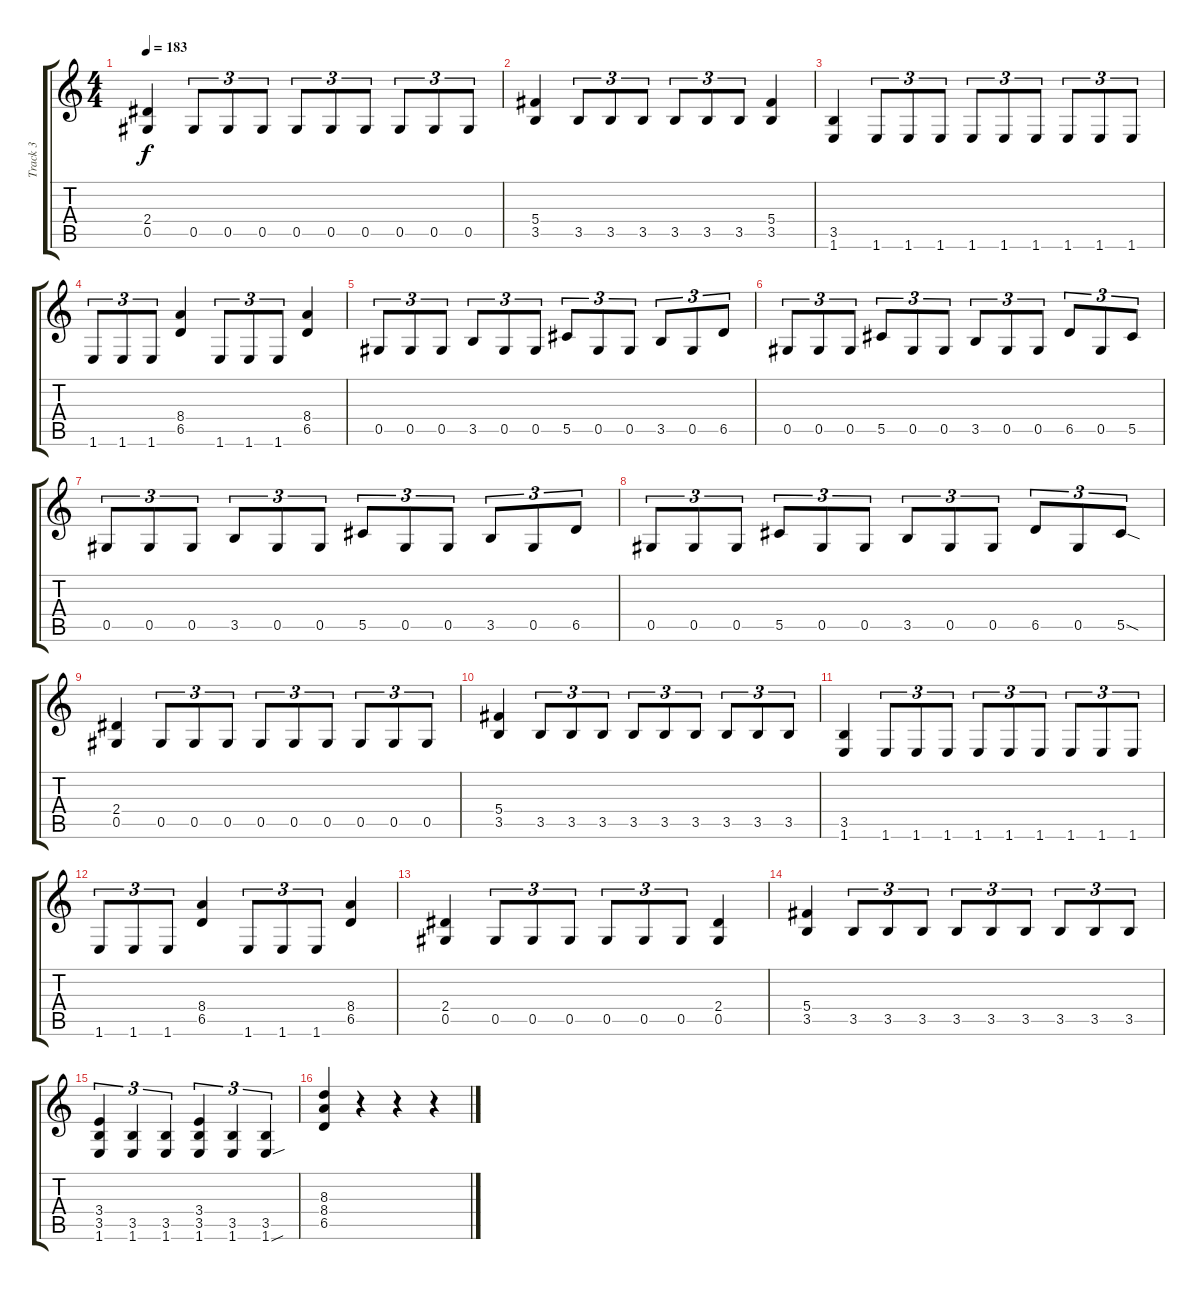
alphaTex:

\track ("Track 3" "Track 3") {instrument distortionguitar}
\staff {score tabs}
\tuning (Eb4 Bb3 Gb3 Db3 Ab2 Eb2) {hide}
\ts (4 4)
\tempo 183
\clef g2
\ks c
(2.4 0.5).4{dy f} 0.5.8{tu (3 2)} 0.5.8{tu (3 2)} 0.5.8{tu (3 2)} 0.5.8{tu (3 2)} 0.5.8{tu (3 2)} 0.5.8{tu (3 2)} 0.5.8{tu (3 2)} 0.5.8{tu (3 2)} 0.5.8{tu (3 2)} |
(5.4 3.5).4 3.5.8{tu (3 2)} 3.5.8{tu (3 2)} 3.5.8{tu (3 2)} 3.5.8{tu (3 2)} 3.5.8{tu (3 2)} 3.5.8{tu (3 2)} (5.4 3.5).4 |
(3.5 1.6).4 1.6.8{tu (3 2)} 1.6.8{tu (3 2)} 1.6.8{tu (3 2)} 1.6.8{tu (3 2)} 1.6.8{tu (3 2)} 1.6.8{tu (3 2)} 1.6.8{tu (3 2)} 1.6.8{tu (3 2)} 1.6.8{tu (3 2)} |
1.6.8{tu (3 2)} 1.6.8{tu (3 2)} 1.6.8{tu (3 2)} (8.4 6.5).4 1.6.8{tu (3 2)} 1.6.8{tu (3 2)} 1.6.8{tu (3 2)} (8.4 6.5).4 |
0.5.8{tu (3 2)} 0.5.8{tu (3 2)} 0.5.8{tu (3 2)} 3.5.8{tu (3 2)} 0.5.8{tu (3 2)} 0.5.8{tu (3 2)} 5.5.8{tu (3 2)} 0.5.8{tu (3 2)} 0.5.8{tu (3 2)} 3.5.8{tu (3 2)} 0.5.8{tu (3 2)} 6.5.8{tu (3 2)} |
0.5.8{tu (3 2)} 0.5.8{tu (3 2)} 0.5.8{tu (3 2)} 5.5.8{tu (3 2)} 0.5.8{tu (3 2)} 0.5.8{tu (3 2)} 3.5.8{tu (3 2)} 0.5.8{tu (3 2)} 0.5.8{tu (3 2)} 6.5.8{tu (3 2)} 0.5.8{tu (3 2)} 5.5.8{tu (3 2)} |
0.5.8{tu (3 2)} 0.5.8{tu (3 2)} 0.5.8{tu (3 2)} 3.5.8{tu (3 2)} 0.5.8{tu (3 2)} 0.5.8{tu (3 2)} 5.5.8{tu (3 2)} 0.5.8{tu (3 2)} 0.5.8{tu (3 2)} 3.5.8{tu (3 2)} 0.5.8{tu (3 2)} 6.5.8{tu (3 2)} |
0.5.8{tu (3 2)} 0.5.8{tu (3 2)} 0.5.8{tu (3 2)} 5.5.8{tu (3 2)} 0.5.8{tu (3 2)} 0.5.8{tu (3 2)} 3.5.8{tu (3 2)} 0.5.8{tu (3 2)} 0.5.8{tu (3 2)} 6.5.8{tu (3 2)} 0.5.8{tu (3 2)} 5.5{sod}.8{tu (3 2)} |
(2.4 0.5).4 0.5.8{tu (3 2)} 0.5.8{tu (3 2)} 0.5.8{tu (3 2)} 0.5.8{tu (3 2)} 0.5.8{tu (3 2)} 0.5.8{tu (3 2)} 0.5.8{tu (3 2)} 0.5.8{tu (3 2)} 0.5.8{tu (3 2)} |
(5.4 3.5).4 3.5.8{tu (3 2)} 3.5.8{tu (3 2)} 3.5.8{tu (3 2)} 3.5.8{tu (3 2)} 3.5.8{tu (3 2)} 3.5.8{tu (3 2)} 3.5.8{tu (3 2)} 3.5.8{tu (3 2)} 3.5.8{tu (3 2)} |
(3.5 1.6).4 1.6.8{tu (3 2)} 1.6.8{tu (3 2)} 1.6.8{tu (3 2)} 1.6.8{tu (3 2)} 1.6.8{tu (3 2)} 1.6.8{tu (3 2)} 1.6.8{tu (3 2)} 1.6.8{tu (3 2)} 1.6.8{tu (3 2)} |
1.6.8{tu (3 2)} 1.6.8{tu (3 2)} 1.6.8{tu (3 2)} (8.4 6.5).4 1.6.8{tu (3 2)} 1.6.8{tu (3 2)} 1.6.8{tu (3 2)} (8.4 6.5).4 |
(2.4 0.5).4 0.5.8{tu (3 2)} 0.5.8{tu (3 2)} 0.5.8{tu (3 2)} 0.5.8{tu (3 2)} 0.5.8{tu (3 2)} 0.5.8{tu (3 2)} (2.4 0.5).4 |
(5.4 3.5).4 3.5.8{tu (3 2)} 3.5.8{tu (3 2)} 3.5.8{tu (3 2)} 3.5.8{tu (3 2)} 3.5.8{tu (3 2)} 3.5.8{tu (3 2)} 3.5.8{tu (3 2)} 3.5.8{tu (3 2)} 3.5.8{tu (3 2)} |
(3.4 3.5 1.6).4{tu (3 2)} (3.5 1.6).4{tu (3 2)} (3.5 1.6).4{tu (3 2)} (3.4 3.5 1.6).4{tu (3 2)} (3.5 1.6).4{tu (3 2)} (3.5 1.6{sou}).4{tu (3 2)} |
(8.3 8.4 6.5).4 r.4 r.4 r.4
